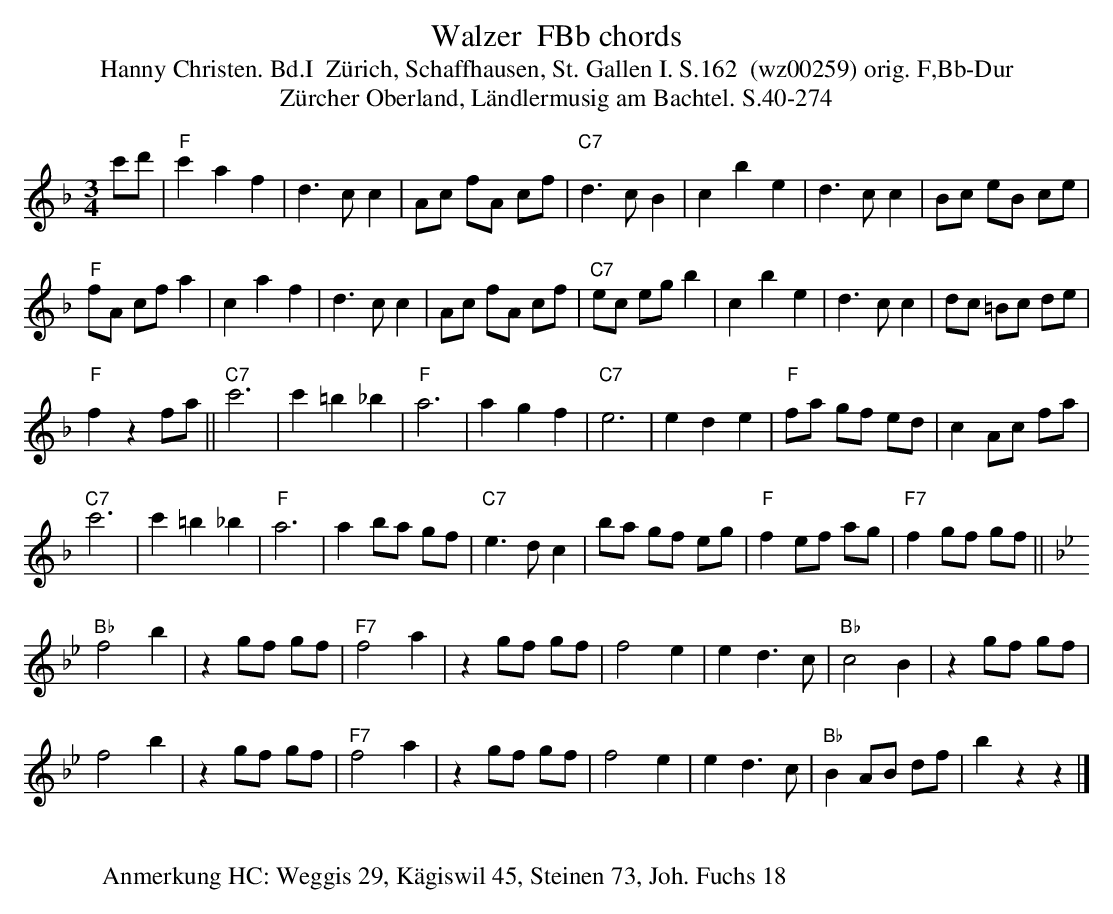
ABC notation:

X:1
T: Walzer  FBb chords
T:Hanny Christen. Bd.I  Z\"urich, Schaffhausen, St. Gallen I. S.162  (wz00259) orig. F,Bb-Dur
T: Z\"urcher Oberland, L\"andlermusig am Bachtel. S.40-274
M:3/4
L:1/8
K:F %%MIDI gchordon
c'd' | "F"c'2a2f2 | d3cc2 | Ac fA cf | "C7"d3cB2 | c2b2e2 | d3cc2 | Bc eB ce |
"F"fA cfa2 | c2a2f2 | d3cc2 | Ac fA cf | "C7"ec egb2 | c2b2e2 | d3cc2 | dc =Bc de |
"F"f2z2fa ||"C7"c'6 | c'2=b2_b2 | "F"a6 | a2g2f2 | "C7"e6 | e2d2e2 | "F"fa gf ed | c2Ac fa |
"C7"c'6 | c'2=b2_b2 | "F"a6 | a2 ba gf | "C7"e3dc2 | ba gf eg | "F"f2 ef ag | "F7"f2gf gf || [K:Bb]
"Bb"f4b2 | z2gf gf | "F7"f4a2 | z2gf gf | f4e2 | e2d3c | "Bb"c4B2 | z2gf gf |
f4b2 | z2gf gf | "F7"f4a2 | z2gf gf | f4e2 | e2d3c | "Bb"B2AB df | b2z2z2 |]
W:
W: Anmerkung HC: Weggis 29, K\"agiswil 45, Steinen 73, Joh. Fuchs 18
